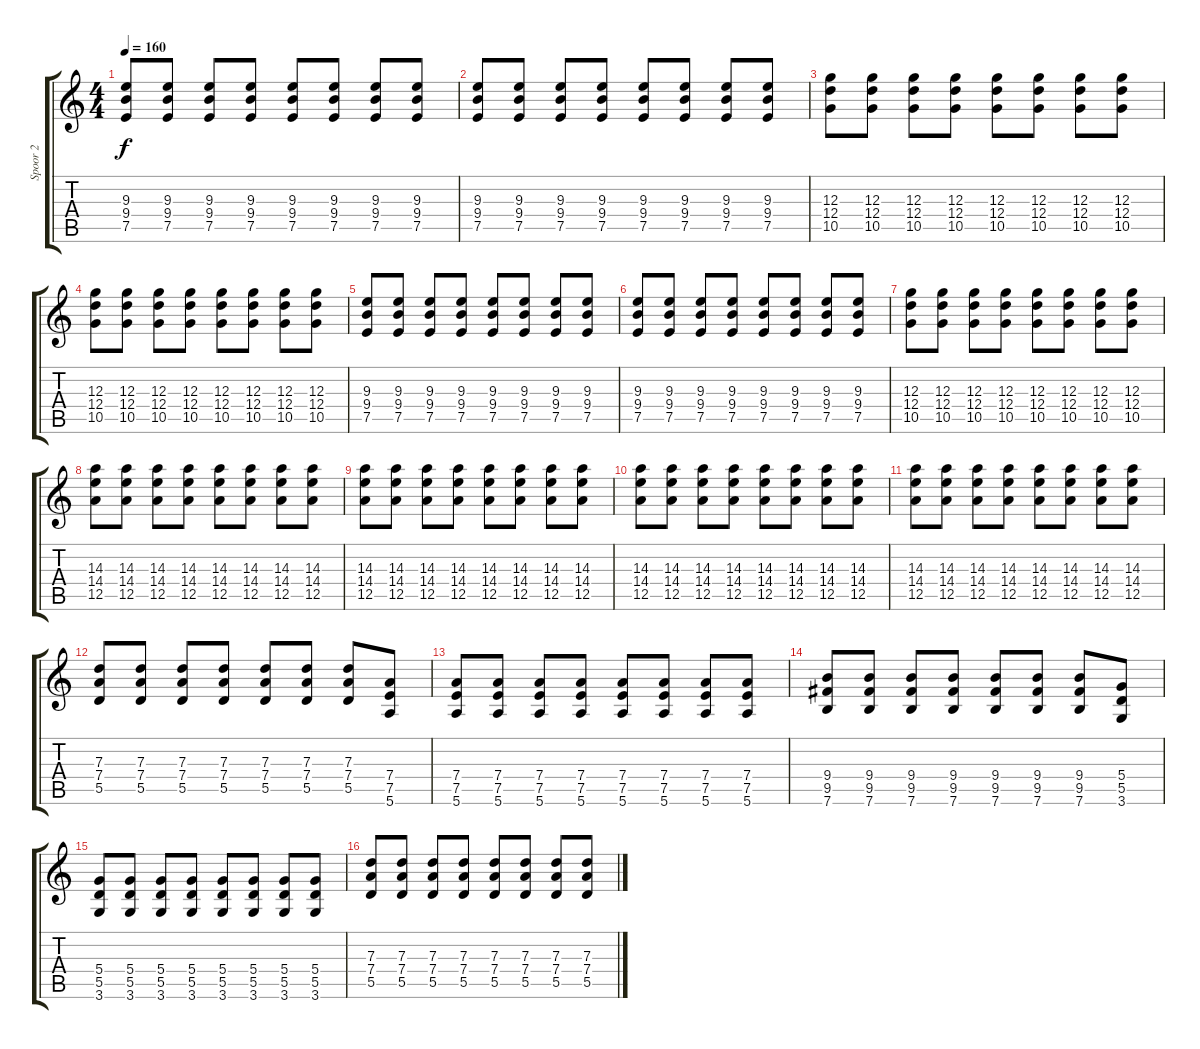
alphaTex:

\track ("Spoor 2" "Spoor 2") {instrument distortionguitar}
\staff {score tabs}
\tuning (E4 B3 G3 D3 A2 E2) {hide}
\ts (4 4)
\tempo 160
\clef g2
\ks c
(9.3 9.4 7.5).8{dy f} (9.3 9.4 7.5).8 (9.3 9.4 7.5).8 (9.3 9.4 7.5).8 (9.3 9.4 7.5).8 (9.3 9.4 7.5).8 (9.3 9.4 7.5).8 (9.3 9.4 7.5).8 |
(9.3 9.4 7.5).8 (9.3 9.4 7.5).8 (9.3 9.4 7.5).8 (9.3 9.4 7.5).8 (9.3 9.4 7.5).8 (9.3 9.4 7.5).8 (9.3 9.4 7.5).8 (9.3 9.4 7.5).8 |
(12.3 12.4 10.5).8 (12.3 12.4 10.5).8 (12.3 12.4 10.5).8 (12.3 12.4 10.5).8 (12.3 12.4 10.5).8 (12.3 12.4 10.5).8 (12.3 12.4 10.5).8 (12.3 12.4 10.5).8 |
(12.3 12.4 10.5).8 (12.3 12.4 10.5).8 (12.3 12.4 10.5).8 (12.3 12.4 10.5).8 (12.3 12.4 10.5).8 (12.3 12.4 10.5).8 (12.3 12.4 10.5).8 (12.3 12.4 10.5).8 |
(9.3 9.4 7.5).8 (9.3 9.4 7.5).8 (9.3 9.4 7.5).8 (9.3 9.4 7.5).8 (9.3 9.4 7.5).8 (9.3 9.4 7.5).8 (9.3 9.4 7.5).8 (9.3 9.4 7.5).8 |
(9.3 9.4 7.5).8 (9.3 9.4 7.5).8 (9.3 9.4 7.5).8 (9.3 9.4 7.5).8 (9.3 9.4 7.5).8 (9.3 9.4 7.5).8 (9.3 9.4 7.5).8 (9.3 9.4 7.5).8 |
(12.3 12.4 10.5).8 (12.3 12.4 10.5).8 (12.3 12.4 10.5).8 (12.3 12.4 10.5).8 (12.3 12.4 10.5).8 (12.3 12.4 10.5).8 (12.3 12.4 10.5).8 (12.3 12.4 10.5).8 |
(14.3 14.4 12.5).8 (14.3 14.4 12.5).8 (14.3 14.4 12.5).8 (14.3 14.4 12.5).8 (14.3 14.4 12.5).8 (14.3 14.4 12.5).8 (14.3 14.4 12.5).8 (14.3 14.4 12.5).8 |
(14.3 14.4 12.5).8 (14.3 14.4 12.5).8 (14.3 14.4 12.5).8 (14.3 14.4 12.5).8 (14.3 14.4 12.5).8 (14.3 14.4 12.5).8 (14.3 14.4 12.5).8 (14.3 14.4 12.5).8 |
(14.3 14.4 12.5).8 (14.3 14.4 12.5).8 (14.3 14.4 12.5).8 (14.3 14.4 12.5).8 (14.3 14.4 12.5).8 (14.3 14.4 12.5).8 (14.3 14.4 12.5).8 (14.3 14.4 12.5).8 |
(14.3 14.4 12.5).8 (14.3 14.4 12.5).8 (14.3 14.4 12.5).8 (14.3 14.4 12.5).8 (14.3 14.4 12.5).8 (14.3 14.4 12.5).8 (14.3 14.4 12.5).8 (14.3 14.4 12.5).8 |
(7.3 7.4 5.5).8 (7.3 7.4 5.5).8 (7.3 7.4 5.5).8 (7.3 7.4 5.5).8 (7.3 7.4 5.5).8 (7.3 7.4 5.5).8 (7.3 7.4 5.5).8 (7.4 7.5 5.6).8 |
(7.4 7.5 5.6).8 (7.4 7.5 5.6).8 (7.4 7.5 5.6).8 (7.4 7.5 5.6).8 (7.4 7.5 5.6).8 (7.4 7.5 5.6).8 (7.4 7.5 5.6).8 (7.4 7.5 5.6).8 |
(9.4 9.5 7.6).8 (9.4 9.5 7.6).8 (9.4 9.5 7.6).8 (9.4 9.5 7.6).8 (9.4 9.5 7.6).8 (9.4 9.5 7.6).8 (9.4 9.5 7.6).8 (5.4 5.5 3.6).8 |
(5.4 5.5 3.6).8 (5.4 5.5 3.6).8 (5.4 5.5 3.6).8 (5.4 5.5 3.6).8 (5.4 5.5 3.6).8 (5.4 5.5 3.6).8 (5.4 5.5 3.6).8 (5.4 5.5 3.6).8 |
(7.3 7.4 5.5).8 (7.3 7.4 5.5).8 (7.3 7.4 5.5).8 (7.3 7.4 5.5).8 (7.3 7.4 5.5).8 (7.3 7.4 5.5).8 (7.3 7.4 5.5).8 (7.3 7.4 5.5).8
